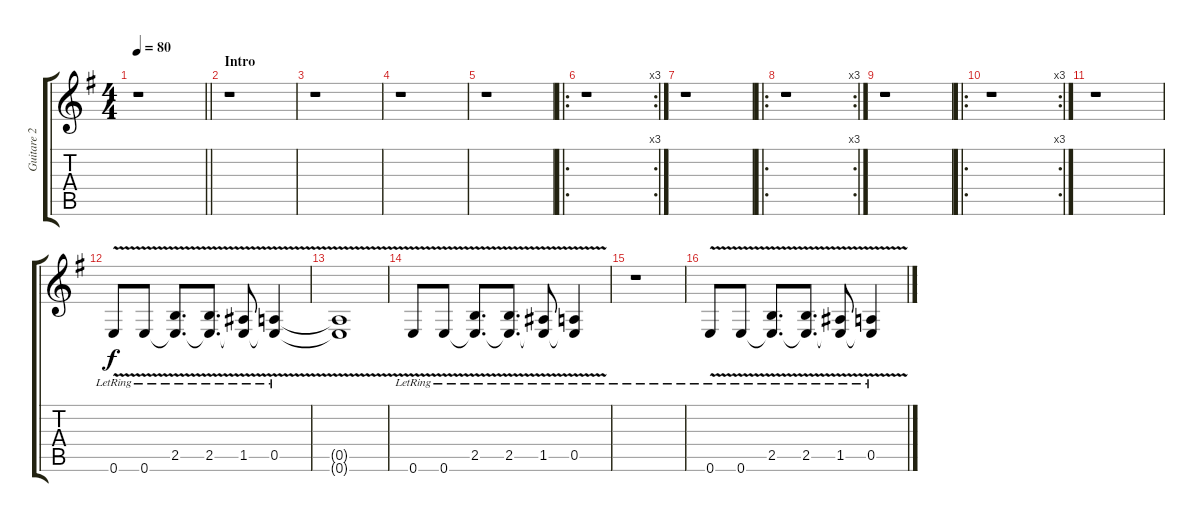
\track ("Guitare 2 " "Guitare 2 ") {instrument electricguitarclean}
\staff {score tabs}
\tuning (E4 B3 G3 D3 A2 E2) {hide}
\ts (4 4)
\tempo 80
\clef g2
\barLineRight lightlight
\ks g
r.1{dy f instrument electricguitarclean} |
\section ("" "Intro")
r.1 |
r.1 |
r.1 |
r.1 |
\ro
\rc 3
r.1 |
r.1 |
\ro
\rc 3
r.1 |
r.1 |
\ro
\rc 3
r.1 |
r.1 |
0.6{v lr}.8 0.6{v lr}.8 (2.5{v lr} 0.6{v t}).8{d} (2.5{v lr} 0.6{v t}).8{d} (1.5{v lr} 0.6{v t}).8 (0.5{v lr} 0.6{v t}).4 |
(0.5{v t} 0.6{v t}).1 |
0.6{v lr}.8 0.6{v lr}.8 (2.5{v lr} 0.6{v t}).8{d} (2.5{v lr} 0.6{v t}).8{d} (1.5{v lr} 0.6{v t}).8 (0.5{v lr} 0.6{v t}).4 |
r.1 |
0.6{v lr}.8 0.6{v lr}.8 (2.5{v lr} 0.6{v t}).8{d} (2.5{v lr} 0.6{v t}).8{d} (1.5{v lr} 0.6{v t}).8 (0.5{v lr} 0.6{v t}).4
